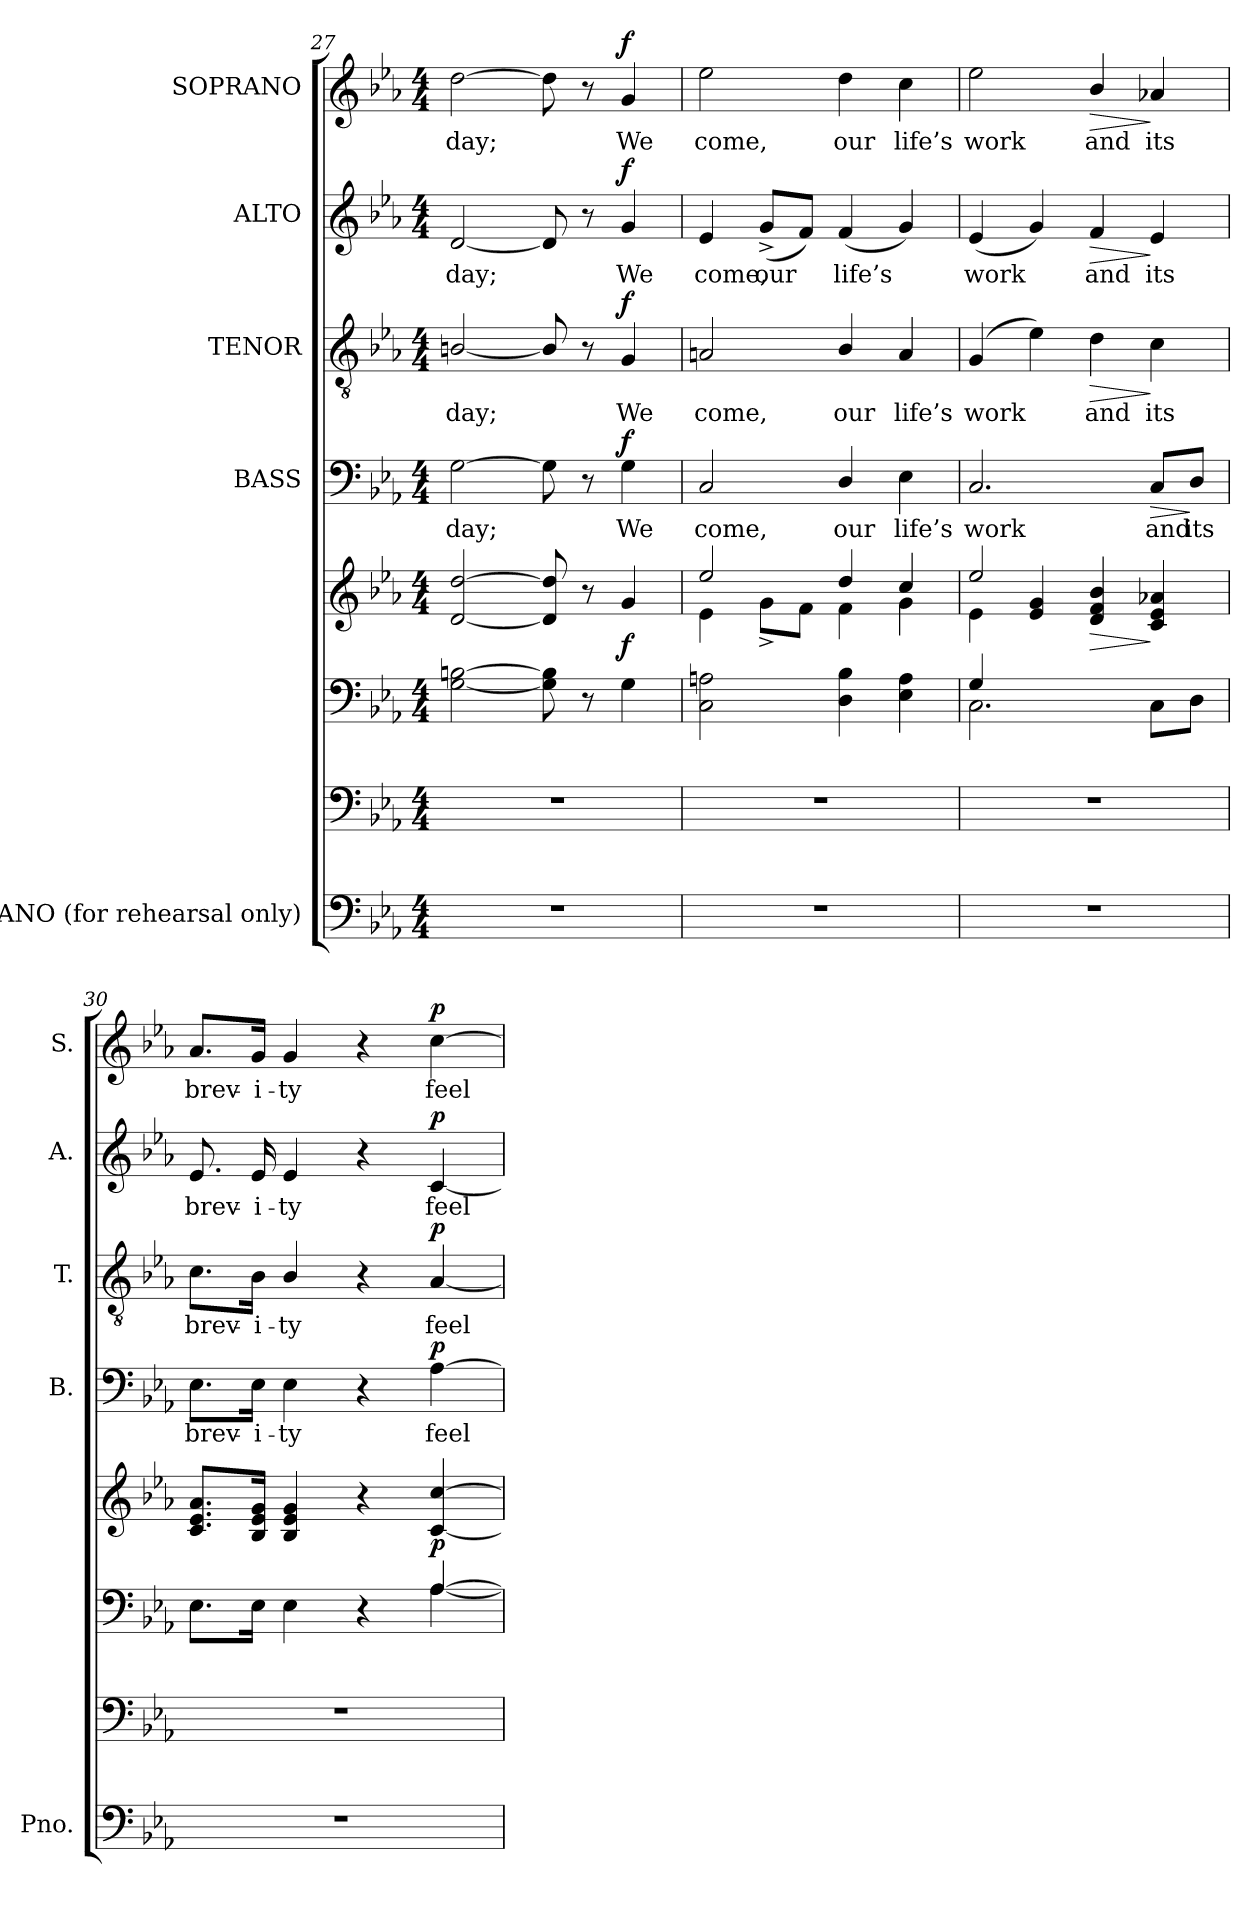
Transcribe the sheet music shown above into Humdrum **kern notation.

**kern	**kern	**kern	**kern	**dynam	**kern	**text	**dynam	**kern	**text	**dynam	**kern	**text	**dynam	**kern	**text	**dynam
*part5	*part5	*part5	*part5	*part5	*part4	*part4	*part4	*part3	*part3	*part3	*part2	*part2	*part2	*part1	*part1	*part1
*staff8	*staff7	*staff6	*staff5	*staff5/6/7/8	*staff4	*staff4	*staff4	*staff3	*staff3	*staff3	*staff2	*staff2	*staff2	*staff1	*staff1	*staff1
*I"PIANO (for  rehearsal only)	*	*	*	*	*I"BASS	*	*	*I"TENOR	*	*	*I"ALTO	*	*	*I"SOPRANO	*	*
*I'Pno.	*	*	*	*	*I'B.	*	*	*I'T.	*	*	*I'A.	*	*	*I'S.	*	*
*clefF4	*clefF4	*clefF4	*clefG2	*	*clefF4	*	*	*clefGv2	*	*	*clefG2	*	*	*clefG2	*	*
*	*	*	*	*	*	*	*	*ITrd7c12	*	*	*	*	*	*	*	*
*k[b-e-a-]	*k[b-e-a-]	*k[b-e-a-]	*k[b-e-a-]	*	*k[b-e-a-]	*	*	*k[b-e-a-]	*	*	*k[b-e-a-]	*	*	*k[b-e-a-]	*	*
*E-:	*E-:	*E-:	*E-:	*	*E-:	*	*	*E-:	*	*	*E-:	*	*	*E-:	*	*
*M4/4	*M4/4	*M4/4	*M4/4	*	*M4/4	*	*	*M4/4	*	*	*M4/4	*	*	*M4/4	*	*
=27	=27	=27	=27	=27	=27	=27	=27	=27	=27	=27	=27	=27	=27	=27	=27	=27
!	!	!	!	!	!	!LO:LY:b:color=#000000	!	!	!	!	!	!	!	!	!	!
!	!	!	!	!	!	!	!	!	!LO:LY:b:color=#000000	!	!	!	!	!	!	!
!	!	!	!	!	!	!	!	!	!	!	!	!LO:LY:b:color=#000000	!	!	!	!
!	!	!	!	!	!	!	!	!	!	!	!	!	!	!	!LO:LY:b:color=#000000	!
1r	1r	[2Gi\ [2Bni	[2di/ [2ddi	.	[2Gi\	day;	.	[2BBni/	day;	.	[2di/	day;	.	[2ddi\	day;	.
.	.	8Gi\] 8Bi]	8di/] 8ddi]	.	8Gi\]	.	.	8BBi/]	.	.	8di/]	.	.	8ddi\]	.	.
.	.	8r	8r	.	8r	.	.	8r	.	.	8r	.	.	8r	.	.
!	!	!	!	!	!	!LO:LY:b:color=#000000	!	!	!	!	!	!	!	!	!	!
!	!	!	!	!	!	!	!	!	!LO:LY:b:color=#000000	!	!	!	!	!	!	!
!	!	!	!	!	!	!	!	!	!	!	!	!LO:LY:b:color=#000000	!	!	!	!
!	!	!	!	!	!	!	!	!	!	!	!	!	!	!	!LO:LY:b:color=#000000	!
.	.	4Gi\	4gi/	f	4Gi\	We	f	4GGi/	We	f	4gi/	We	f	4gi/	We	f
=28	=28	=28	=28	=28	=28	=28	=28	=28	=28	=28	=28	=28	=28	=28	=28	=28
*	*	*	*^	*	*	*	*	*	*	*	*	*	*	*	*	*
!	!	!	!	!	!	!	!LO:LY:b:color=#000000	!	!	!	!	!	!	!	!	!	!
!	!	!	!	!	!	!	!	!	!	!LO:LY:b:color=#000000	!	!	!	!	!	!	!
!	!	!	!	!	!	!	!	!	!	!	!	!	!LO:LY:b:color=#000000	!	!	!	!
!	!	!	!	!	!	!	!	!	!	!	!	!	!	!	!	!LO:LY:b:color=#000000	!
1r	1r	2Ci\ 2Ani	2ee-i/	4e-i\	.	2Ci/	come,	.	2AAni/	come,	.	4e-i/	come,	.	2ee-i\	come,	.
!	!	!	!	!	!	!	!	!	!	!	!	!	!LO:LY:b:color=#000000	!	!	!	!
.	.	.	.	8g^i\L	.	.	.	.	.	.	.	(8g^i/L	our	.	.	.	.
.	.	.	.	8fi\J	.	.	.	.	.	.	.	8fi/J)	.	.	.	.	.
!	!	!	!	!	!	!	!LO:LY:b:color=#000000	!	!	!	!	!	!	!	!	!	!
!	!	!	!	!	!	!	!	!	!	!LO:LY:b:color=#000000	!	!	!	!	!	!	!
!	!	!	!	!	!	!	!	!	!	!	!	!	!LO:LY:b:color=#000000	!	!	!	!
!	!	!	!	!	!	!	!	!	!	!	!	!	!	!	!	!LO:LY:b:color=#000000	!
.	.	4Di\ 4B-i	4ddi/	4fi\	.	4Di/	our	.	4BB-i/	our	.	(4fi/	life’s	.	4ddi\	our	.
!	!	!	!	!	!	!	!LO:LY:b:color=#000000	!	!	!	!	!	!	!	!	!	!
!	!	!	!	!	!	!	!	!	!	!LO:LY:b:color=#000000	!	!	!	!	!	!	!
!	!	!	!	!	!	!	!	!	!	!	!	!	!	!	!	!LO:LY:b:color=#000000	!
.	.	4E-i\ 4Ai	4cci/	4gi\	.	4E-i\	life’s	.	4AAi/	life’s	.	4gi/)	.	.	4cci\	life’s	.
=29	=29	=29	=29	=29	=29	=29	=29	=29	=29	=29	=29	=29	=29	=29	=29	=29	=29
*	*	*^	*	*	*	*	*	*	*	*	*	*	*	*	*	*	*
!	!	!	!	!	!	!	!	!LO:LY:b:color=#000000	!	!	!	!	!	!	!	!	!	!
!	!	!	!	!	!	!	!	!	!	!	!LO:LY:b:color=#000000	!	!	!	!	!	!	!
!	!	!	!	!	!	!	!	!	!	!	!	!	!	!LO:LY:b:color=#000000	!	!	!	!
!	!	!	!	!	!	!	!	!	!	!	!	!	!	!	!	!	!LO:LY:b:color=#000000	!
1r	1r	4Gi/	2.Ci\	2ee-i/	4e-i\	.	2.Ci/	work	.	(4GGi/	work	.	(4e-i/	work	.	2ee-i\	work	.
.	.	4ryy	.	.	4e-i/ 4gi	.	.	.	.	4E-i\)	.	.	4gi/)	.	.	.	.	.
!	!	!	!	!	!	!LO:HP:b	!	!	!	!	!	!	!	!	!	!	!	!
!	!	!	!	!	!	!	!	!	!	!	!LO:LY:b:color=#000000	!LO:HP:b	!	!	!	!	!	!
!	!	!	!	!	!	!	!	!	!	!	!	!	!	!LO:LY:b:color=#000000	!LO:HP:b	!	!	!
!	!	!	!	!	!	!	!	!	!	!	!	!	!	!	!	!	!LO:LY:b:color=#000000	!LO:HP:b
.	.	2ryy	.	4di/ 4fi 4b-i	2ryy	>	.	.	.	4Di\	and	>	4fi/	and	>	4b-i/	and	>
!	!	!	!	!	!	!	!	!LO:LY:b:color=#000000	!LO:HP:b	!	!	!	!	!	!	!	!	!
!	!	!	!	!	!	!	!	!	!	!	!LO:LY:b:color=#000000	!	!	!	!	!	!	!
!	!	!	!	!	!	!	!	!	!	!	!	!	!	!LO:LY:b:color=#000000	!	!	!	!
!	!	!	!	!	!	!	!	!	!	!	!	!	!	!	!	!	!LO:LY:b:color=#000000	!
.	.	.	8Ci\L	4ci/ 4e-i 4a-Xi	.	]	8Ci/L	and	>	4Ci\	its	]	4e-i/	its	]	4a-Xi/	its	]
!	!	!	!	!	!	!	!	!LO:LY:b:color=#000000	!	!	!	!	!	!	!	!	!	!
.	.	.	8Di\J	.	.	.	8Di/J	its	]	.	.	.	.	.	.	.	.	.
*	*	*	*	*v	*v	*	*	*	*	*	*	*	*	*	*	*	*	*
=30	=30	=30	=30	=30	=30	=30	=30	=30	=30	=30	=30	=30	=30	=30	=30	=30	=30
!	!	!	!	!	!	!	!LO:LY:b:color=#000000	!	!	!	!	!	!	!	!	!	!
!	!	!	!	!	!	!	!	!	!	!LO:LY:b:color=#000000	!	!	!	!	!	!	!
!	!	!	!	!	!	!	!	!	!	!	!	!	!LO:LY:b:color=#000000	!	!	!	!
!	!	!	!	!	!	!	!	!	!	!	!	!	!	!	!	!LO:LY:b:color=#000000	!
1r	1r	8.E-i\L	2.ryy	8.ci/ 8.e-i 8.a-iL	.	8.E-i\L	brev-	.	8.Ci\L	brev-	.	8.e-i/	brev-	.	8.a-i/L	brev-	.
!	!	!	!	!	!	!	!LO:LY:b:color=#000000	!	!	!	!	!	!	!	!	!	!
!	!	!	!	!	!	!	!	!	!	!LO:LY:b:color=#000000	!	!	!	!	!	!	!
!	!	!	!	!	!	!	!	!	!	!	!	!	!LO:LY:b:color=#000000	!	!	!	!
!	!	!	!	!	!	!	!	!	!	!	!	!	!	!	!	!LO:LY:b:color=#000000	!
.	.	16E-i\Jk	.	16B-i/ 16e-i 16giJk	.	16E-i\Jk	-i-	.	16BB-i\Jk	-i-	.	16e-i/	-i-	.	16gi/Jk	-i-	.
!	!	!	!	!	!	!	!LO:LY:b:color=#000000	!	!	!	!	!	!	!	!	!	!
!	!	!	!	!	!	!	!	!	!	!LO:LY:b:color=#000000	!	!	!	!	!	!	!
!	!	!	!	!	!	!	!	!	!	!	!	!	!LO:LY:b:color=#000000	!	!	!	!
!	!	!	!	!	!	!	!	!	!	!	!	!	!	!	!	!LO:LY:b:color=#000000	!
.	.	4E-i\	.	4B-i/ 4e-i 4gi	.	4E-i\	-ty	.	4BB-i/	-ty	.	4e-i/	-ty	.	4gi/	-ty	.
.	.	4r	.	4r	.	4r	.	.	4r	.	.	4r	.	.	4r	.	.
!	!	!	!	!	!	!	!LO:LY:b:color=#000000	!	!	!	!	!	!	!	!	!	!
!	!	!	!	!	!	!	!	!	!	!LO:LY:b:color=#000000	!	!	!	!	!	!	!
!	!	!	!	!	!	!	!	!	!	!	!	!	!LO:LY:b:color=#000000	!	!	!	!
!	!	!	!	!	!	!	!	!	!	!	!	!	!	!	!	!LO:LY:b:color=#000000	!
.	.	[4A-i/	[4A-i\	[4ci/ [4cci	p	[4A-i\	feel-	p	[4AA-i/	feel-	p	[4ci/	feel-	p	[4cci\	feel-	p
*	*	*v	*v	*	*	*	*	*	*	*	*	*	*	*	*	*	*
=	=	=	=	=	=	=	=	=	=	=	=	=	=	=	=	=
*-	*-	*-	*-	*-	*-	*-	*-	*-	*-	*-	*-	*-	*-	*-	*-	*-
